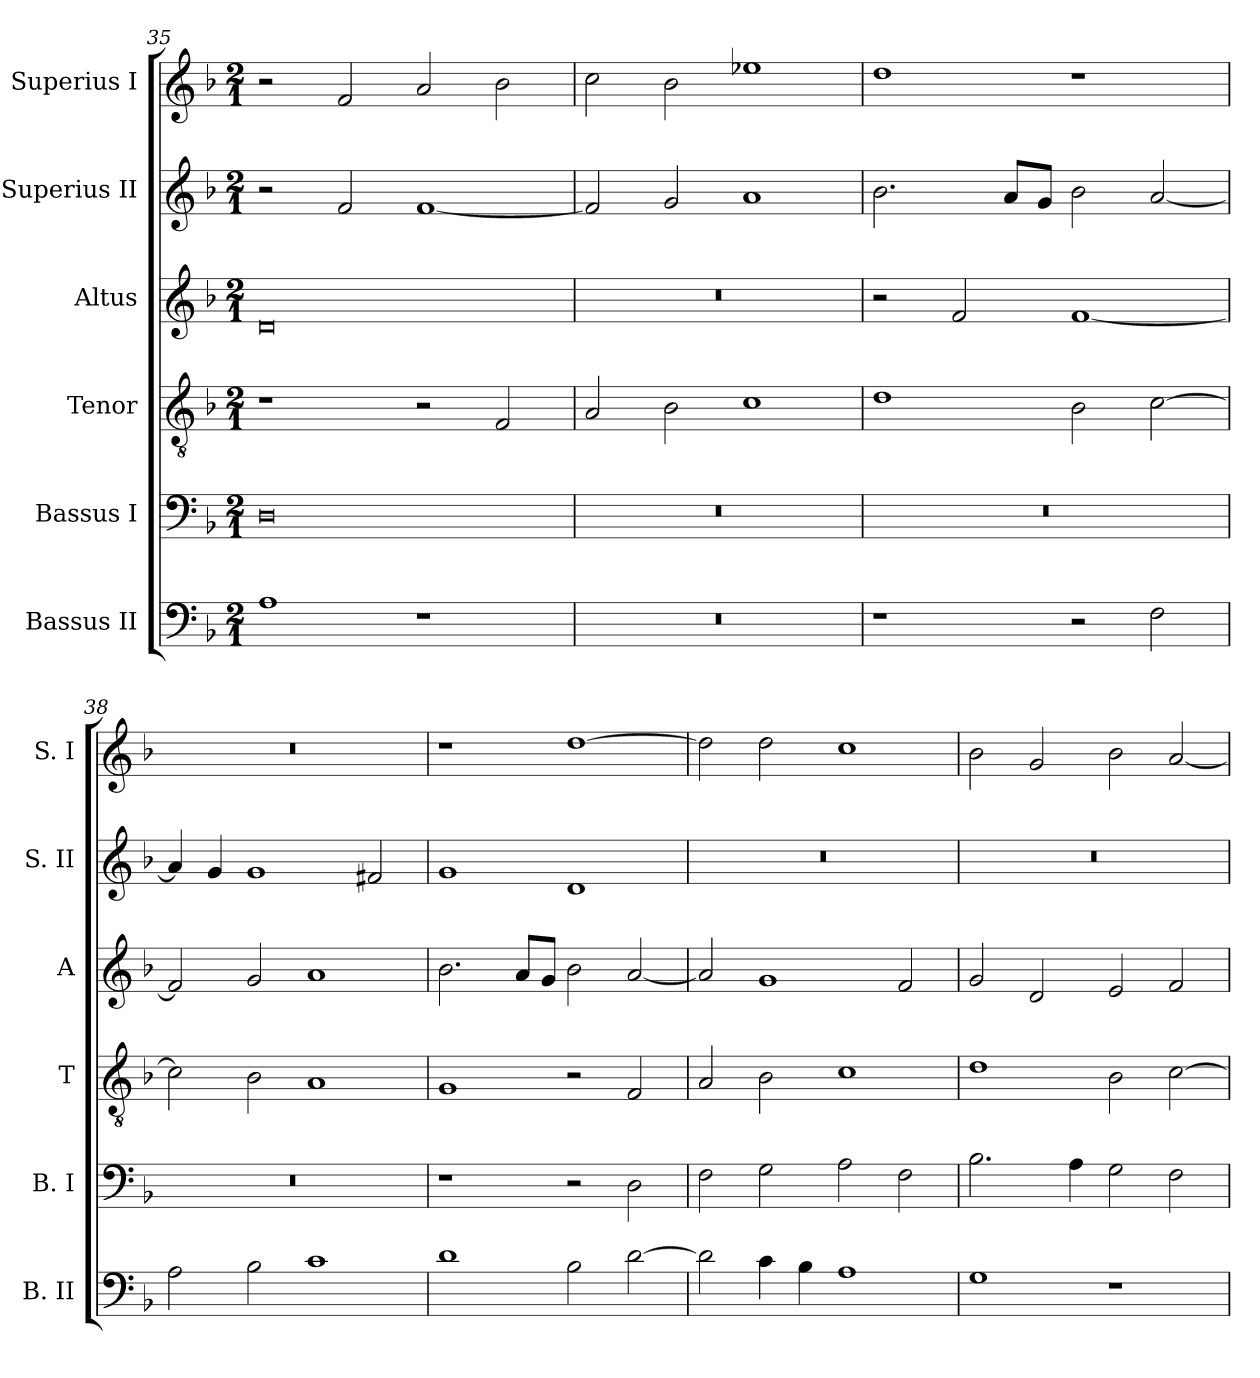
**kern	**kern	**kern	**kern	**kern	**kern
*part6	*part5	*part4	*part3	*part2	*part1
*staff6	*staff5	*staff4	*staff3	*staff2	*staff1
*I"Bassus II	*I"Bassus I	*I"Tenor	*I"Altus	*I"Superius II	*I"Superius I
*I'B. II	*I'B. I	*I'T	*I'A	*I'S. II	*I'S. I
*clefF4	*clefF4	*clefGv2	*clefG2	*clefG2	*clefG2
*k[b-]	*k[b-]	*k[b-]	*k[b-]	*k[b-]	*k[b-]
*F:	*F:	*F:	*F:	*F:	*F:
*M2/1	*M2/1	*M2/1	*M2/1	*M2/1	*M2/1
=35	=35	=35	=35	=35	=35
1A	0D	1r	0d	2r	2r
.	.	.	.	2f	2f
1r	.	2r	.	[1f	2a
.	.	2F	.	.	2b-
=36	=36	=36	=36	=36	=36
0r	0r	2A	0r	2f]	2cc
.	.	2B-	.	2g	2b-
.	.	1c	.	1a	1ee-X
=37	=37	=37	=37	=37	=37
1r	0r	1d	2r	2.b-	1dd
.	.	.	2f	.	.
.	.	.	.	8aL	.
.	.	.	.	8gJ	.
2r	.	2B-	[1f	2b-	1r
2F	.	[2c	.	[2a	.
=38	=38	=38	=38	=38	=38
2A	0r	2c]	2f]	4a]	0r
.	.	.	.	4g	.
2B-	.	2B-	2g	1g	.
1c	.	1A	1a	.	.
.	.	.	.	2f#X	.
=39	=39	=39	=39	=39	=39
1d	1r	1G	2.b-	1g	1r
.	.	.	8aL	.	.
.	.	.	8gJ	.	.
2B-	2r	2r	2b-	1d	[1dd
[2d	2D	2F	[2a	.	.
=40	=40	=40	=40	=40	=40
2d]	2F	2A	2a]	0r	2dd]
4c	2G	2B-	1g	.	2dd
4B-	.	.	.	.	.
1A	2A	1c	.	.	1cc
.	2F	.	2f	.	.
=41	=41	=41	=41	=41	=41
1G	2.B-	1d	2g	0r	2b-
.	.	.	2d	.	2g
.	4A	.	.	.	.
1r	2G	2B-	2e	.	2b-
.	2F	[2c	2f	.	[2a
=	=	=	=	=	=
*-	*-	*-	*-	*-	*-
